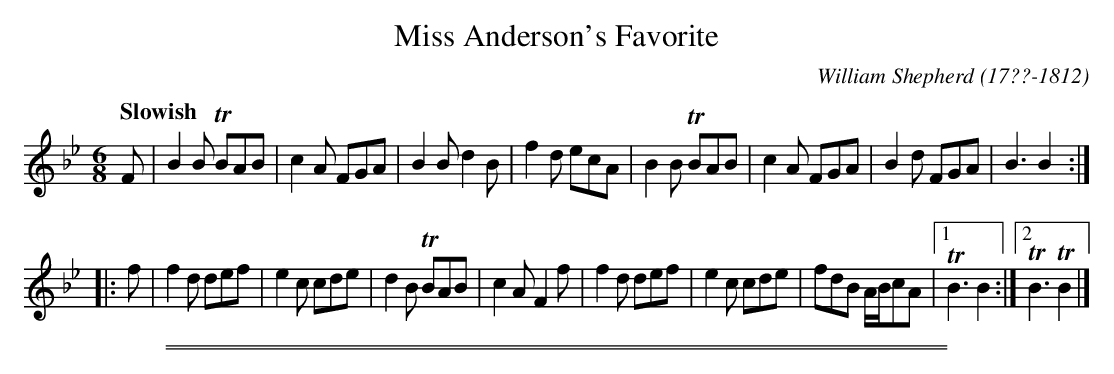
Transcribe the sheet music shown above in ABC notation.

X:1
T: Miss Anderson's Favorite
C: William Shepherd (17??-1812)
Q: "Slowish"
M: 6/8
L: 1/8
K: Bb
F |\
B2B TBAB | c2A FGA | B2B d2B | f2d ecA |\
B2B TBAB | c2A FGA | B2d FGA | B3 B2 :|
|: f |\
f2d def | e2c cde | d2B TBAB | c2A F2f |\
f2d def | e2c cde | fdB A/B/cA |[1 TB3 B2 :|[2 TB3 TB2 |]
